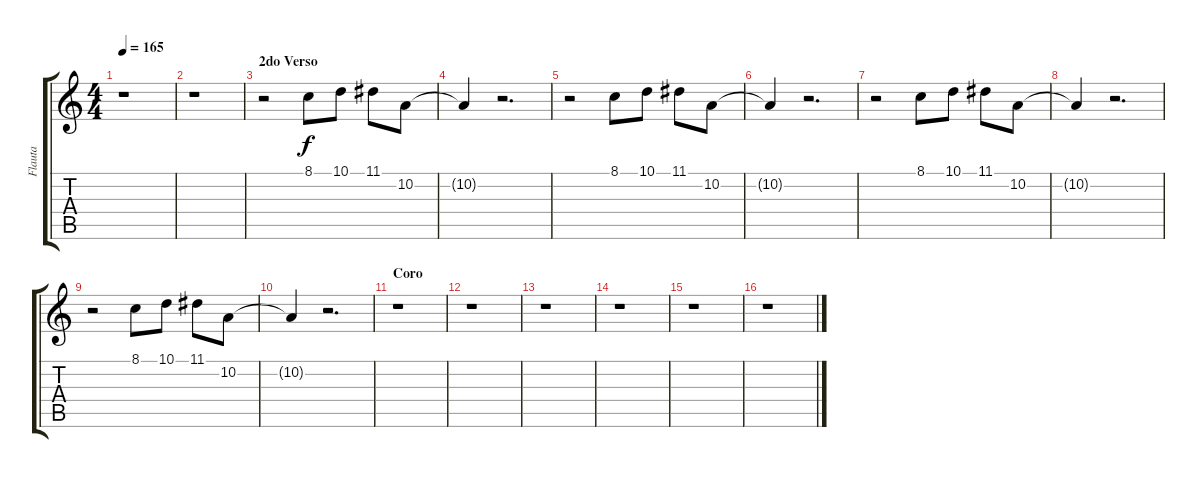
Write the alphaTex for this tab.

\track ("Flauta" "Flauta") {instrument flute}
\staff {score tabs}
\tuning (E4 B3 G3 D3 A2 E2) {hide}
\ts (4 4)
\tempo 165
\clef g2
\ks c
r.1{dy f} |
r.1 |
\section ("" "2do Verso")
r.2 8.1.8 10.1.8 11.1.8 10.2.8 |
10.2{t}.4 r.2{d} |
r.2 8.1.8 10.1.8 11.1.8 10.2.8 |
10.2{t}.4 r.2{d} |
r.2 8.1.8 10.1.8 11.1.8 10.2.8 |
10.2{t}.4 r.2{d} |
r.2 8.1.8 10.1.8 11.1.8 10.2.8 |
10.2{t}.4 r.2{d} |
\section ("" "Coro")
r.1 |
r.1 |
r.1 |
r.1 |
r.1 |
r.1
